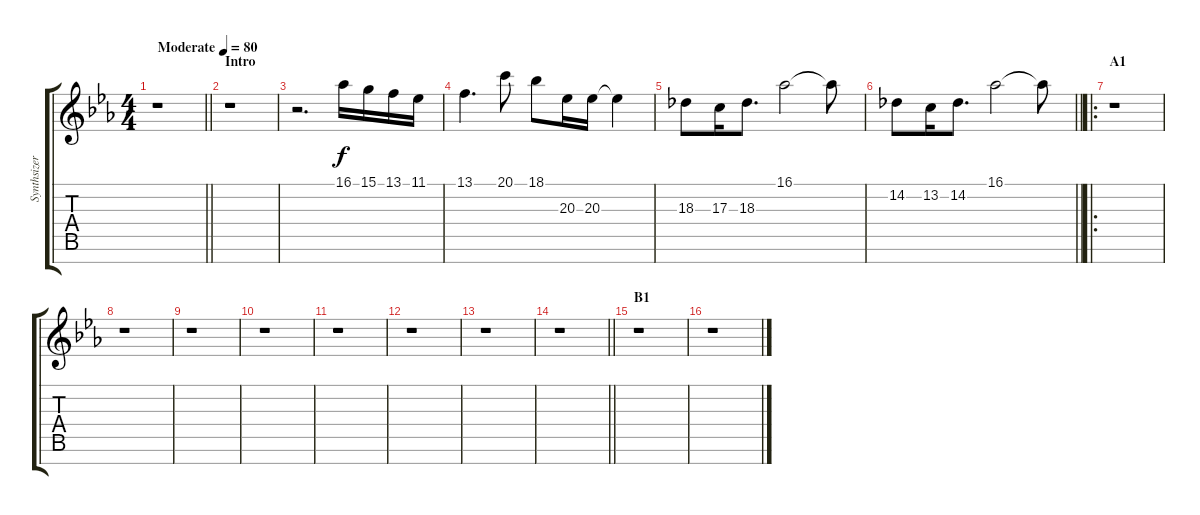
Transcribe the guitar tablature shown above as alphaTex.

\track ("Synthsizer (Backing 2)" "Synthsizer") {instrument koto}
\staff {score tabs}
\tuning (E4 B3 G3 D3 A2 E2 B1) {hide}
\ts (4 4)
\tempo (80 "Moderate")
\clef g2
\barLineRight lightlight
\ks eb
r.1{dy f instrument koto} |
\section ("" "Intro")
r.1 |
r.2{d} 16.1.16 15.1.16 13.1.16 11.1.16 |
13.1.4{d} 20.1.8 18.1.8 20.3.16 20.3.16 20.3{t}.4 |
18.3.8 17.3.16 18.3.8{d} 16.1.2 16.1{t}.8 |
\barLineRight lightlight
14.2.8 13.2.16 14.2.8{d} 16.1.2 16.1{t}.8 |
\ro
\section ("" "A1")
r.1 |
r.1 |
r.1 |
r.1 |
r.1 |
r.1 |
r.1 |
\barLineRight lightlight
r.1 |
\section ("" "B1")
r.1 |
r.1
